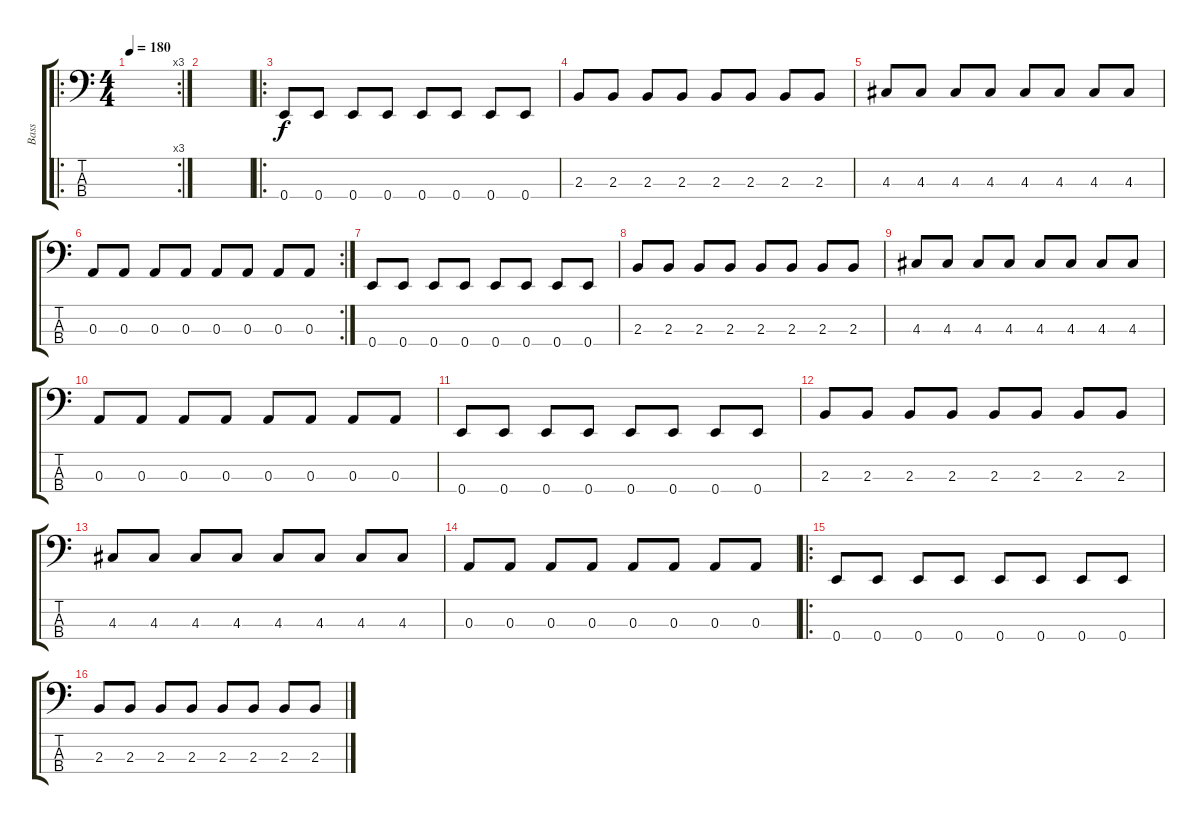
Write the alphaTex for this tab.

\track ("Bass" "Bass") {instrument acousticguitarnylon}
\staff {score tabs}
\tuning (G2 D2 A1 E1) {hide}
\ro
\rc 3
\ts (4 4)
\tempo 180
\clef f4
\ks c
|
|
\ro
0.4.8{instrument electricbassfinger} 0.4.8 0.4.8 0.4.8 0.4.8 0.4.8 0.4.8 0.4.8 |
2.3.8 2.3.8 2.3.8 2.3.8 2.3.8 2.3.8 2.3.8 2.3.8 |
4.3.8 4.3.8 4.3.8 4.3.8 4.3.8 4.3.8 4.3.8 4.3.8 |
\rc 2
0.3.8 0.3.8 0.3.8 0.3.8 0.3.8 0.3.8 0.3.8 0.3.8 |
0.4.8 0.4.8 0.4.8 0.4.8 0.4.8 0.4.8 0.4.8 0.4.8 |
2.3.8 2.3.8 2.3.8 2.3.8 2.3.8 2.3.8 2.3.8 2.3.8 |
4.3.8 4.3.8 4.3.8 4.3.8 4.3.8 4.3.8 4.3.8 4.3.8 |
0.3.8 0.3.8 0.3.8 0.3.8 0.3.8 0.3.8 0.3.8 0.3.8 |
0.4.8 0.4.8 0.4.8 0.4.8 0.4.8 0.4.8 0.4.8 0.4.8 |
2.3.8 2.3.8 2.3.8 2.3.8 2.3.8 2.3.8 2.3.8 2.3.8 |
4.3.8 4.3.8 4.3.8 4.3.8 4.3.8 4.3.8 4.3.8 4.3.8 |
0.3.8 0.3.8 0.3.8 0.3.8 0.3.8 0.3.8 0.3.8 0.3.8 |
\ro
0.4.8{instrument electricbassfinger} 0.4.8 0.4.8 0.4.8 0.4.8 0.4.8 0.4.8 0.4.8 |
2.3.8 2.3.8 2.3.8 2.3.8 2.3.8 2.3.8 2.3.8 2.3.8
